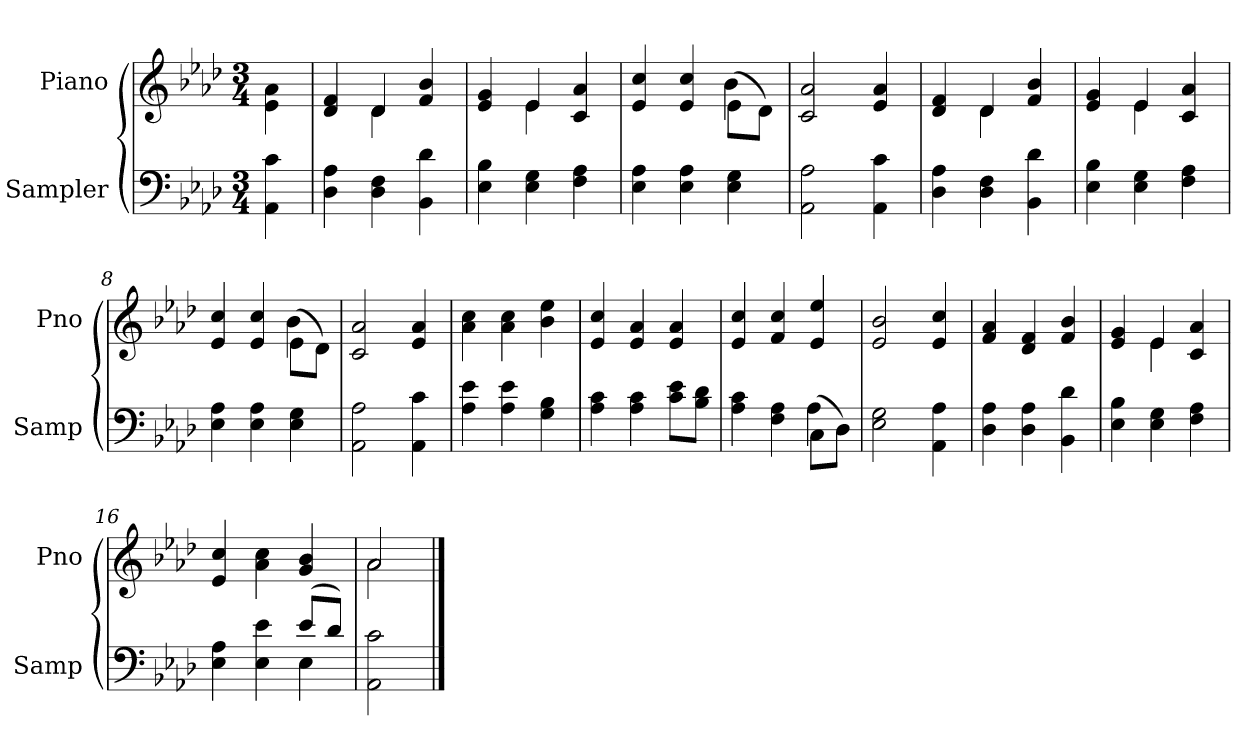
**kern	**kern
*part2	*part1
*staff2	*staff1
*I"Sampler	*I"Piano
*I'Samp	*I'Pno
*clefF4	*clefG2
*k[b-e-a-d-]	*k[b-e-a-d-]
*A-:	*A-:
*M3/4	*M3/4
=1	=1
4AA- 4c	4e-\ 4a-\
=2	=2
*	*^
4D- 4A-	4d- 4f	4ryy
4D- 4F	4d-/	4d-
4BB- 4d-	4f 4b-	4ryy
=3	=3	=3
4E- 4B-	4e- 4g	4ryy
4E- 4G	4e-/	4e-
4F 4A-	4c 4a-	4ryy
=4	=4	=4
4E- 4A-	4e- 4cc	2ryy
4E- 4A-	4e- 4cc	.
4E- 4G	(8e-\L	4b-
.	8d-\J)	.
*	*v	*v
=5	=5
2AA- 2A-	2c 2a-
4AA- 4c	4e- 4a-
=6	=6
*	*^
4D- 4A-	4d- 4f	4ryy
4D- 4F	4d-/	4d-
4BB- 4d-	4f 4b-	4ryy
=7	=7	=7
4E- 4B-	4e- 4g	4ryy
4E- 4G	4e-/	4e-
4F 4A-	4c 4a-	4ryy
=8	=8	=8
4E- 4A-	4e- 4cc	2ryy
4E- 4A-	4e- 4cc	.
4E- 4G	(8e-\L	4b-
.	8d-\J)	.
*	*v	*v
=9	=9
2AA- 2A-	2c 2a-
4AA- 4c	4e- 4a-
=10	=10
4A- 4e-	4a- 4cc
4A- 4e-	4a- 4cc
4G 4B-	4b- 4ee-
=11	=11
4A- 4c	4e- 4cc
4A- 4c	4e- 4a-
8c\ 8e-\L	4e- 4a-
8B-\ 8d-\J	.
=12	=12
*^	*
4A- 4c	2ryy	4e- 4cc
4F 4A-	.	4f 4cc
(8C\L	4A-	4e- 4ee-
8D-\J)	.	.
*v	*v	*
=13	=13
2E- 2G	2e- 2b-
4AA- 4A-	4e- 4cc
=14	=14
4D- 4A-	4f 4a-
4D- 4A-	4d- 4f
4BB- 4d-	4f 4b-
=15	=15
*	*^
4E- 4B-	4e- 4g	4ryy
4E- 4G	4e-/	4e-
4F 4A-	4c 4a-	4ryy
*	*v	*v
=16	=16
*^	*
4E- 4A-	2ryy	4e- 4cc
4E- 4e-	.	4a- 4cc
(8e-/L	4E-	4g 4b-
8d-/J)	.	.
*v	*v	*
=17	=17
*	*^
2AA- 2c	2a-/	2a-
*	*v	*v
==	==
*-	*-
